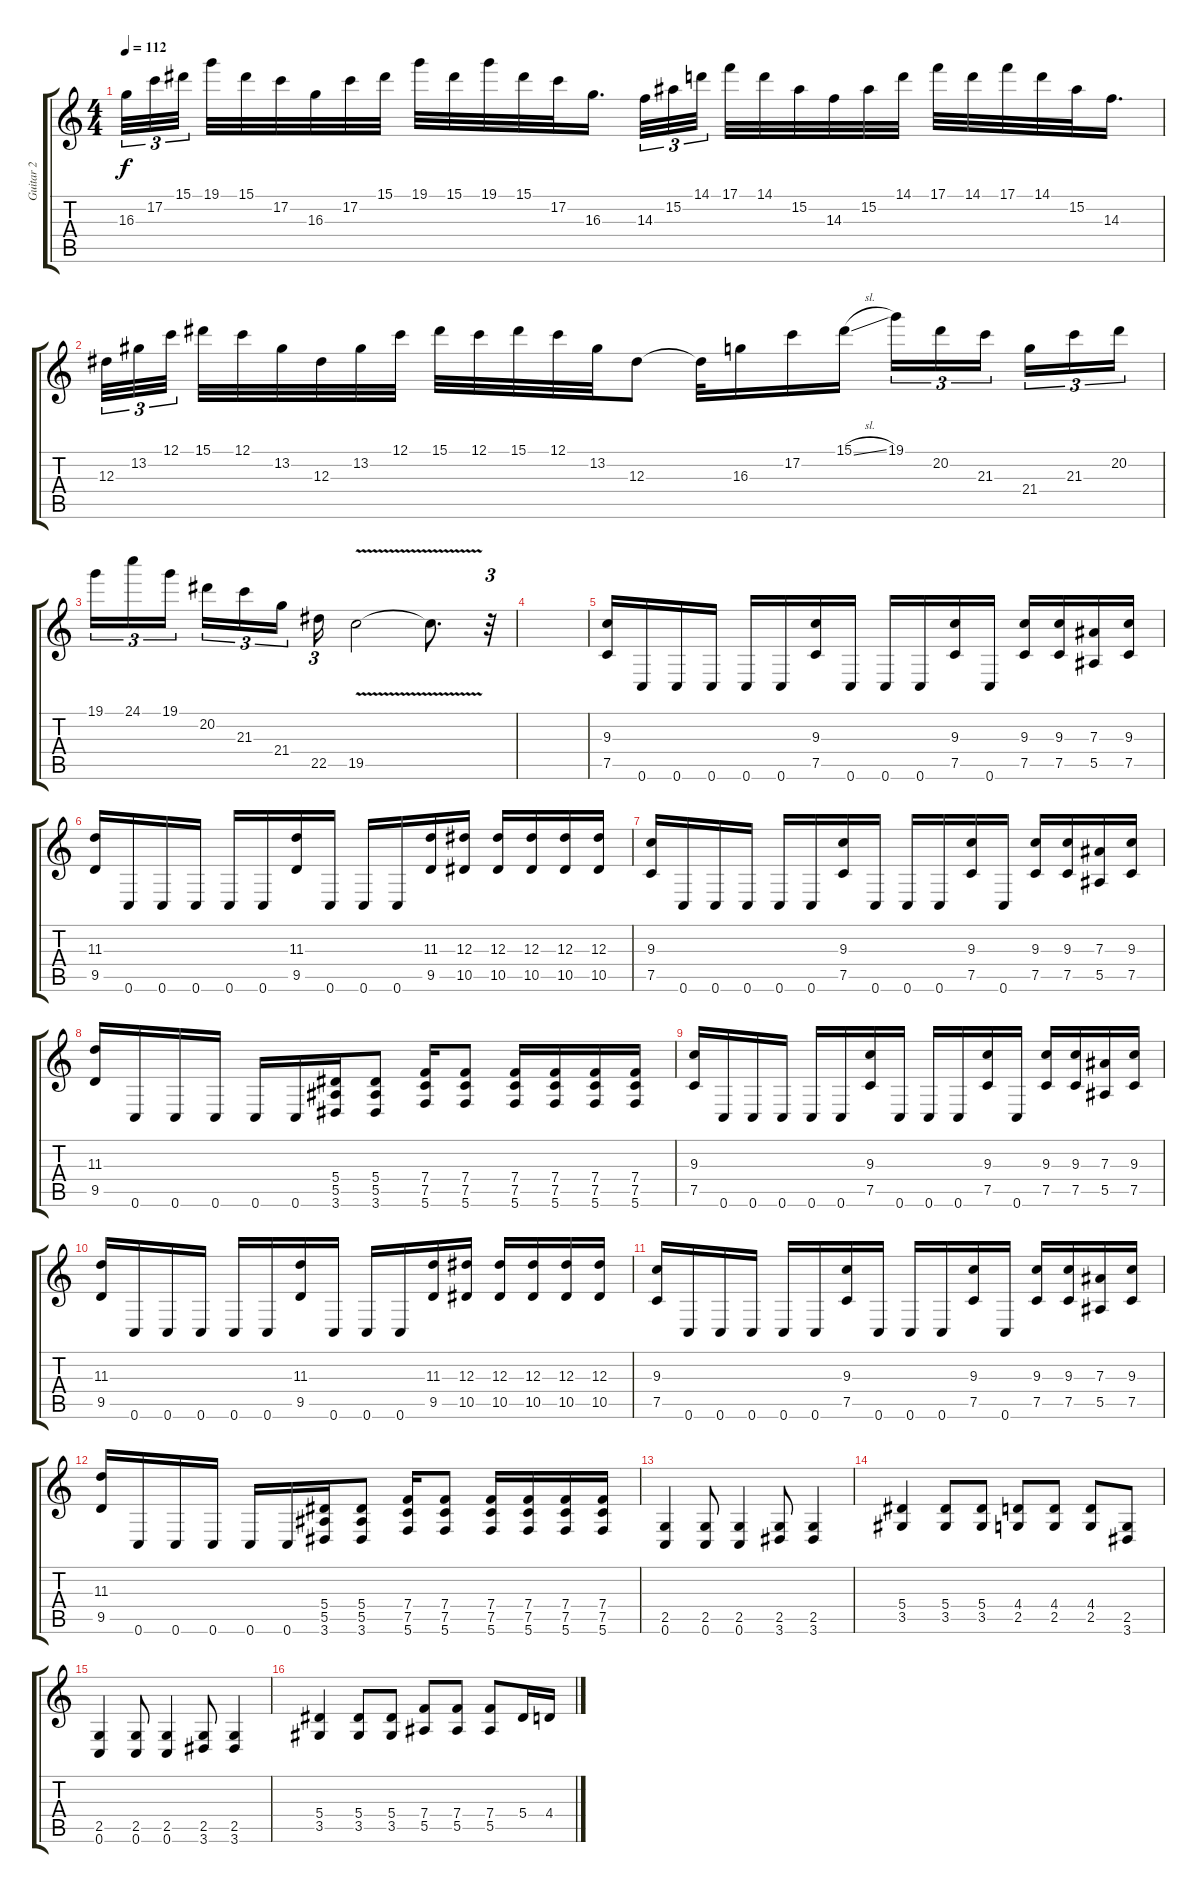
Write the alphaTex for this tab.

\track ("Guitar 2" "Guitar 2") {instrument distortionguitar}
\staff {score tabs}
\tuning (C4 G3 Eb3 Bb2 F2 C2) {hide}
\ts (4 4)
\tempo 112
\clef g2
\ks c
16.3.32{tu (3 2) dy f} 17.2.32{tu (3 2)} 15.1.32{tu (3 2) beam splitsecondary} 19.1.32 15.1.32 17.2.32 16.3.32 17.2.32 15.1.32 19.1.32 15.1.32 19.1.32 15.1.32 17.2.32 16.3.16{d} 14.3.32{tu (3 2)} 15.2.32{tu (3 2)} 14.1.32{tu (3 2) beam splitsecondary} 17.1.32 14.1.32 15.2.32 14.3.32 15.2.32 14.1.32 17.1.32 14.1.32 17.1.32 14.1.32 15.2.32 14.3.16{d} |
12.3.32{tu (3 2)} 13.2.32{tu (3 2)} 12.1.32{tu (3 2) beam splitsecondary} 15.1.32 12.1.32 13.2.32 12.3.32 13.2.32 12.1.32 15.1.32 12.1.32 15.1.32 12.1.32 13.2.32 12.3.8 12.3{t}.32 16.3.16 17.2.16 15.1{sl}.16 19.1.16{tu (3 2)} 20.2.16{tu (3 2)} 21.3.16{tu (3 2) beam splitsecondary} 21.4.16{tu (3 2)} 21.3.16{tu (3 2)} 20.2.16{tu (3 2)} |
19.1.16{tu (3 2)} 24.1.16{tu (3 2)} 19.1.16{tu (3 2) beam splitsecondary} 20.2.16{tu (3 2)} 21.3.16{tu (3 2)} 21.4.16{tu (3 2)} 22.5.16{tu (3 2)} 19.5{v}.2 19.5{t}.8{d} r.32{tu (3 2)} |
|
(9.3 7.5).16 0.6.16 0.6.16 0.6.16 0.6.16 0.6.16 (9.3 7.5).16 0.6.16 0.6.16 0.6.16 (9.3 7.5).16 0.6.16 (9.3 7.5).16 (9.3 7.5).16 (7.3 5.5).16 (9.3 7.5).16 |
(11.3 9.5).16 0.6.16 0.6.16 0.6.16 0.6.16 0.6.16 (11.3 9.5).16 0.6.16 0.6.16 0.6.16 (11.3 9.5).16 (12.3 10.5).16 (12.3 10.5).16 (12.3 10.5).16 (12.3 10.5).16 (12.3 10.5).16 |
(9.3 7.5).16 0.6.16 0.6.16 0.6.16 0.6.16 0.6.16 (9.3 7.5).16 0.6.16 0.6.16 0.6.16 (9.3 7.5).16 0.6.16 (9.3 7.5).16 (9.3 7.5).16 (7.3 5.5).16 (9.3 7.5).16 |
(11.3 9.5).16 0.6.16 0.6.16 0.6.16 0.6.16 0.6.16 (5.4 5.5 3.6).16 (5.4 5.5 3.6).8 (7.4 7.5 5.6).16 (7.4 7.5 5.6).8 (7.4 7.5 5.6).16 (7.4 7.5 5.6).16 (7.4 7.5 5.6).16 (7.4 7.5 5.6).16 |
(9.3 7.5).16 0.6.16 0.6.16 0.6.16 0.6.16 0.6.16 (9.3 7.5).16 0.6.16 0.6.16 0.6.16 (9.3 7.5).16 0.6.16 (9.3 7.5).16 (9.3 7.5).16 (7.3 5.5).16 (9.3 7.5).16 |
(11.3 9.5).16 0.6.16 0.6.16 0.6.16 0.6.16 0.6.16 (11.3 9.5).16 0.6.16 0.6.16 0.6.16 (11.3 9.5).16 (12.3 10.5).16 (12.3 10.5).16 (12.3 10.5).16 (12.3 10.5).16 (12.3 10.5).16 |
(9.3 7.5).16 0.6.16 0.6.16 0.6.16 0.6.16 0.6.16 (9.3 7.5).16 0.6.16 0.6.16 0.6.16 (9.3 7.5).16 0.6.16 (9.3 7.5).16 (9.3 7.5).16 (7.3 5.5).16 (9.3 7.5).16 |
(11.3 9.5).16 0.6.16 0.6.16 0.6.16 0.6.16 0.6.16 (5.4 5.5 3.6).16 (5.4 5.5 3.6).8 (7.4 7.5 5.6).16 (7.4 7.5 5.6).8 (7.4 7.5 5.6).16 (7.4 7.5 5.6).16 (7.4 7.5 5.6).16 (7.4 7.5 5.6).16 |
(2.5 0.6).4 (2.5 0.6).8 (2.5 0.6).4 (2.5 3.6).8 (2.5 3.6).4 |
(5.4 3.5).4 (5.4 3.5).8 (5.4 3.5).8 (4.4 2.5).8 (4.4 2.5).8 (4.4 2.5).8 (2.5 3.6).8 |
(2.5 0.6).4 (2.5 0.6).8 (2.5 0.6).4 (2.5 3.6).8 (2.5 3.6).4 |
(5.4 3.5).4 (5.4 3.5).8 (5.4 3.5).8 (7.4 5.5).8 (7.4 5.5).8 (7.4 5.5).8 5.4.16 4.4.16
